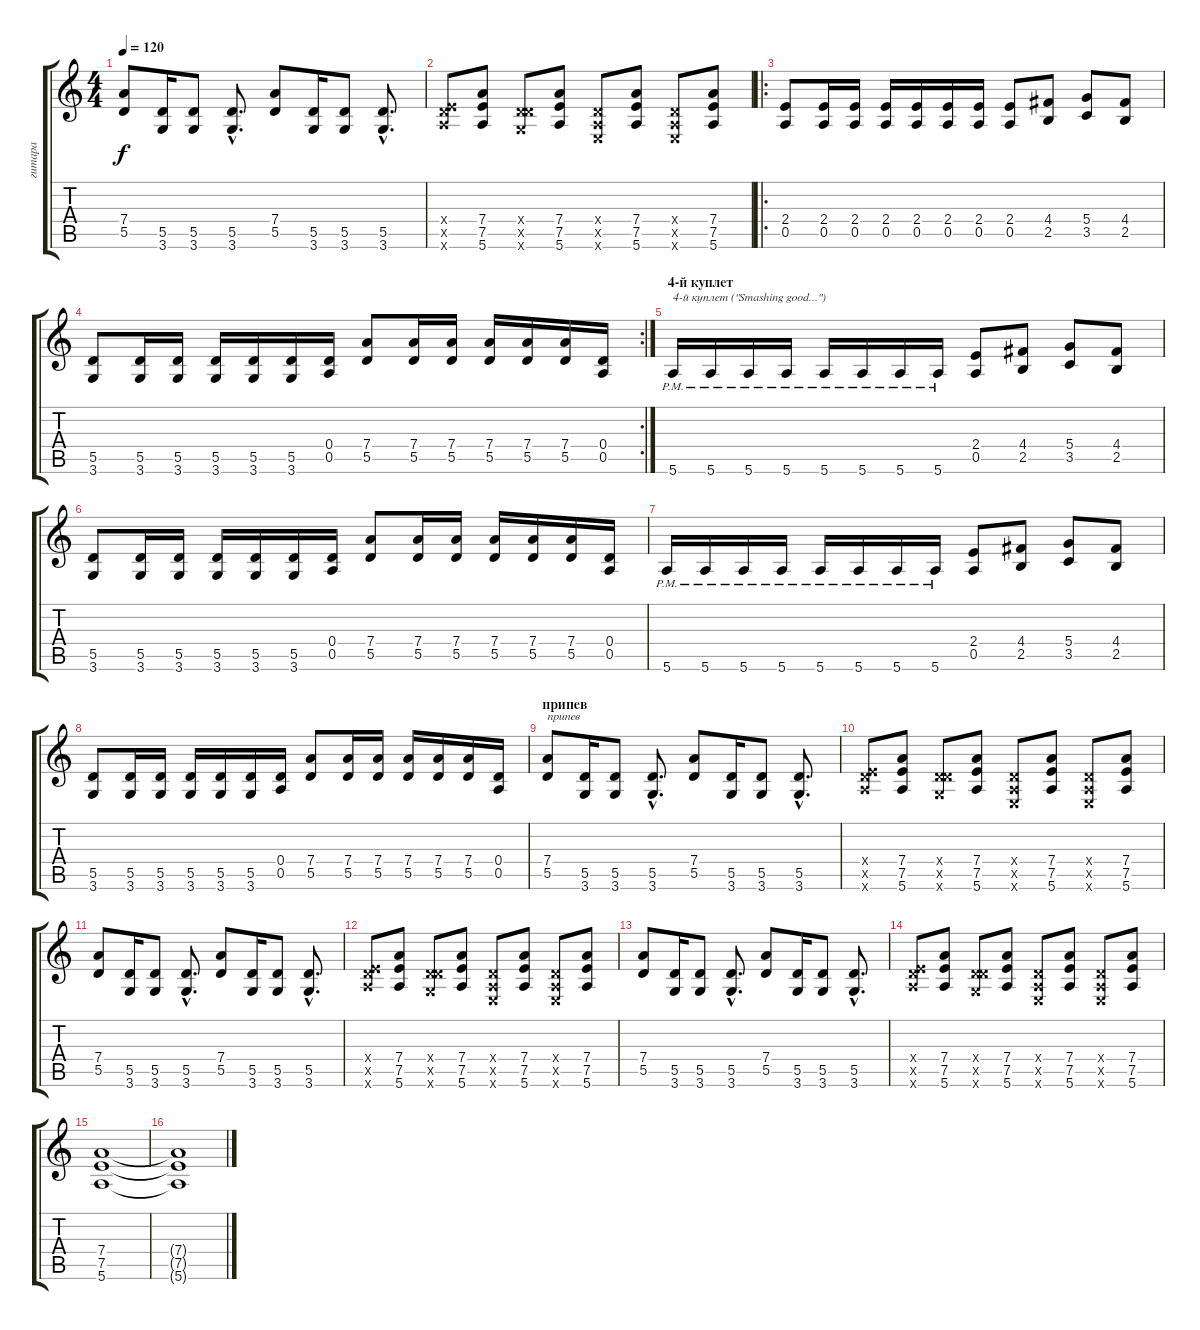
\track ("гитара" "гитара") {instrument overdrivenguitar}
\staff {score tabs}
\tuning (E4 B3 G3 D3 A2 E2) {hide}
\ts (4 4)
\tempo 120
\clef g2
\ks c
(7.4 5.5).8{dy f} (5.5 3.6).16 (5.5 3.6).8 (5.5{hac} 3.6{hac}).8{d} (7.4 5.5).8 (5.5 3.6).16 (5.5 3.6).8 (5.5{hac} 3.6{hac}).8{d} |
(0.4{x} 7.5{x} 5.6{x}).8 (7.4 7.5 5.6).8 (0.4{x} 5.5{x} 3.6{x}).8 (7.4 7.5 5.6).8 (0.4{x} 0.5{x} 0.6{x}).8 (7.4 7.5 5.6).8 (0.4{x} 0.5{x} 0.6{x}).8 (7.4 7.5 5.6).8 |
\ro
(2.4 0.5).8 (2.4 0.5).16 (2.4 0.5).16 (2.4 0.5).16 (2.4 0.5).16 (2.4 0.5).16 (2.4 0.5).16 (2.4 0.5).8 (4.4 2.5).8 (5.4 3.5).8 (4.4 2.5).8 |
\rc 2
(5.5 3.6).8 (5.5 3.6).16 (5.5 3.6).16 (5.5 3.6).16 (5.5 3.6).16 (5.5 3.6).16 (0.4 0.5).16 (7.4 5.5).8 (7.4 5.5).16 (7.4 5.5).16 (7.4 5.5).16 (7.4 5.5).16 (7.4 5.5).16 (0.4 0.5).16 |
\section ("" "4-й куплет")
5.6{pm}.16{txt "4-й куплет (\"Smashing good...\")"} 5.6{pm}.16 5.6{pm}.16 5.6{pm}.16 5.6{pm}.16 5.6{pm}.16 5.6{pm}.16 5.6{pm}.16 (2.4 0.5).8 (4.4 2.5).8 (5.4 3.5).8 (4.4 2.5).8 |
(5.5 3.6).8 (5.5 3.6).16 (5.5 3.6).16 (5.5 3.6).16 (5.5 3.6).16 (5.5 3.6).16 (0.4 0.5).16 (7.4 5.5).8 (7.4 5.5).16 (7.4 5.5).16 (7.4 5.5).16 (7.4 5.5).16 (7.4 5.5).16 (0.4 0.5).16 |
5.6{pm}.16 5.6{pm}.16 5.6{pm}.16 5.6{pm}.16 5.6{pm}.16 5.6{pm}.16 5.6{pm}.16 5.6{pm}.16 (2.4 0.5).8 (4.4 2.5).8 (5.4 3.5).8 (4.4 2.5).8 |
(5.5 3.6).8 (5.5 3.6).16 (5.5 3.6).16 (5.5 3.6).16 (5.5 3.6).16 (5.5 3.6).16 (0.4 0.5).16 (7.4 5.5).8 (7.4 5.5).16 (7.4 5.5).16 (7.4 5.5).16 (7.4 5.5).16 (7.4 5.5).16 (0.4 0.5).16 |
\section ("" "припев")
(7.4 5.5).8{txt "припев"} (5.5 3.6).16 (5.5 3.6).8 (5.5{hac} 3.6{hac}).8{d} (7.4 5.5).8 (5.5 3.6).16 (5.5 3.6).8 (5.5{hac} 3.6{hac}).8{d} |
(0.4{x} 7.5{x} 5.6{x}).8 (7.4 7.5 5.6).8 (0.4{x} 5.5{x} 3.6{x}).8 (7.4 7.5 5.6).8 (0.4{x} 0.5{x} 0.6{x}).8 (7.4 7.5 5.6).8 (0.4{x} 0.5{x} 0.6{x}).8 (7.4 7.5 5.6).8 |
(7.4 5.5).8 (5.5 3.6).16 (5.5 3.6).8 (5.5{hac} 3.6{hac}).8{d} (7.4 5.5).8 (5.5 3.6).16 (5.5 3.6).8 (5.5{hac} 3.6{hac}).8{d} |
(0.4{x} 7.5{x} 5.6{x}).8 (7.4 7.5 5.6).8 (0.4{x} 5.5{x} 3.6{x}).8 (7.4 7.5 5.6).8 (0.4{x} 0.5{x} 0.6{x}).8 (7.4 7.5 5.6).8 (0.4{x} 0.5{x} 0.6{x}).8 (7.4 7.5 5.6).8 |
(7.4 5.5).8 (5.5 3.6).16 (5.5 3.6).8 (5.5{hac} 3.6{hac}).8{d} (7.4 5.5).8 (5.5 3.6).16 (5.5 3.6).8 (5.5{hac} 3.6{hac}).8{d} |
(0.4{x} 7.5{x} 5.6{x}).8 (7.4 7.5 5.6).8 (0.4{x} 5.5{x} 3.6{x}).8 (7.4 7.5 5.6).8 (0.4{x} 0.5{x} 0.6{x}).8 (7.4 7.5 5.6).8 (0.4{x} 0.5{x} 0.6{x}).8 (7.4 7.5 5.6).8 |
(7.4 7.5 5.6).1 |
(7.4{t} 7.5{t} 5.6{t}).1
